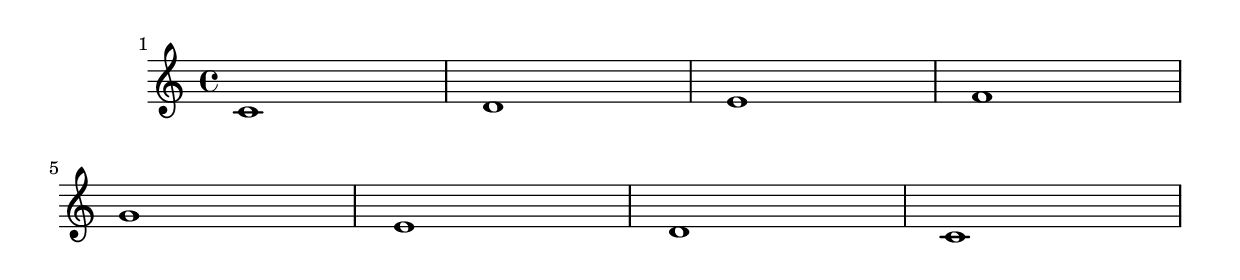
%% Do not edit this file; it is auto-generated from input/new
%% This file is in the public domain.
\version "2.13.1"

\header {
  texidoces = "

De forma predeterminada se suprime el número del primer compás de
una partitura si es menor o igual a `1'.  Al establecer el valor
de @code{barNumberVisibility} a @code{all-bar-numbers-visible}, se
puede imprimir cualquier número de compás para el primer compás y
todos los siguientes.  Observe que, para que esto funcione, se
debe insertar una líinea divisoria vacía antes de la primera nota.

"

  doctitlees = "Imprimir el número de compás en el primer compás"

  lsrtags = "rhythms"

  texidoc = "
By default, the first bar number in a score is suppressed if it is
less than or equal to `1'.  By setting @code{barNumberVisibility}
to @code{all-bar-numbers-visible}, any bar number can be printed
for the first measure and all subsequent measures.  Note that an
empty bar line must be inserted before the first note for this to
work.

"
  doctitle = "Printing the bar number for the first measure"
} % begin verbatim


\relative c' {
  \set Score.barNumberVisibility = #all-bar-numbers-visible
  \bar ""
  c1 d e f \break
  g1 e d c
}
